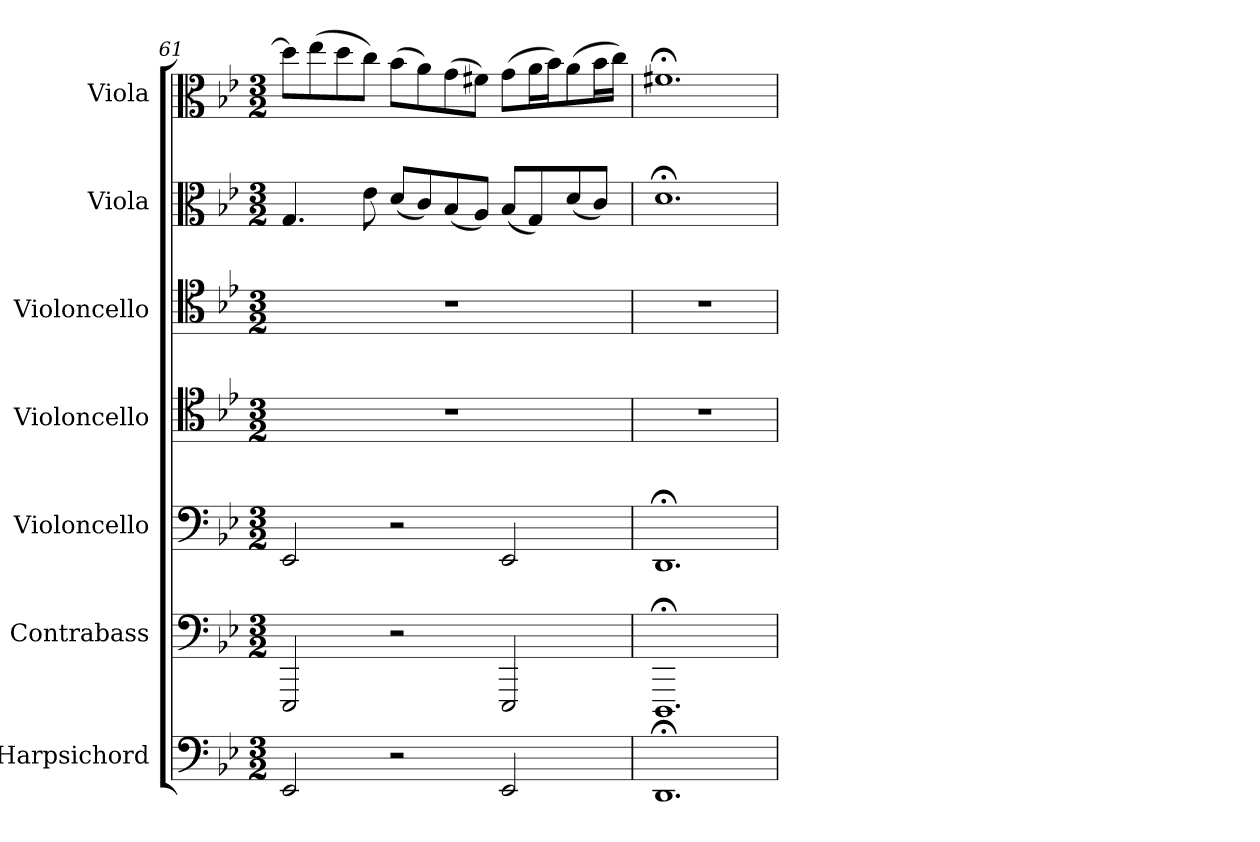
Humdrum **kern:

**kern	**kern	**kern	**kern	**kern	**kern	**kern
*part7	*part6	*part5	*part4	*part3	*part2	*part1
*staff7	*staff6	*staff5	*staff4	*staff3	*staff2	*staff1
*I"Harpsichord	*I"Contrabass	*I"Violoncello	*I"Violoncello	*I"Violoncello	*I"Viola	*I"Viola
*I'Hpschd	*I'Cb	*I'Vc	*I'Vc	*I'Vc	*I'Vla	*I'Vla
*clefF4	*clefF4	*clefF4	*clefC4	*clefC4	*clefC3	*clefC3
*	*ITrd7c12	*	*	*	*	*
*k[b-e-]	*k[b-e-]	*k[b-e-]	*k[b-e-]	*k[b-e-]	*k[b-e-]	*k[b-e-]
*B-:	*B-:	*B-:	*B-:	*B-:	*B-:	*B-:
*M3/2	*M3/2	*M3/2	*M3/2	*M3/2	*M3/2	*M3/2
=61	=61	=61	=61	=61	=61	=61
2EE-/	2EEEE-/	2EE-/	1.r	1.r	4.G/	8dd\L]
.	.	.	.	.	.	(8ee-\
.	.	.	.	.	.	8dd\
.	.	.	.	.	8e-\	8cc\J)
2r	2r	2r	.	.	(8d/L	(8b-\L
.	.	.	.	.	8c/)	8a\)
.	.	.	.	.	(8B-/	(8g\
.	.	.	.	.	8A/J)	8f#X\J)
2EE-/	2EEEE-/	2EE-/	.	.	(8B-/L	(8g\L
.	.	.	.	.	8G/)	16a\L
.	.	.	.	.	.	16b-\J)
.	.	.	.	.	(8d/	(8a\
.	.	.	.	.	8c/J)	16b-\L
.	.	.	.	.	.	16cc\JJ)
=62	=62	=62	=62	=62	=62	=62
1.DD;</	1.DDDD;</	1.DD;</	1.r	1.r	1.d;<\	1.f#X;<\
=	=	=	=	=	=	=
*-	*-	*-	*-	*-	*-	*-
